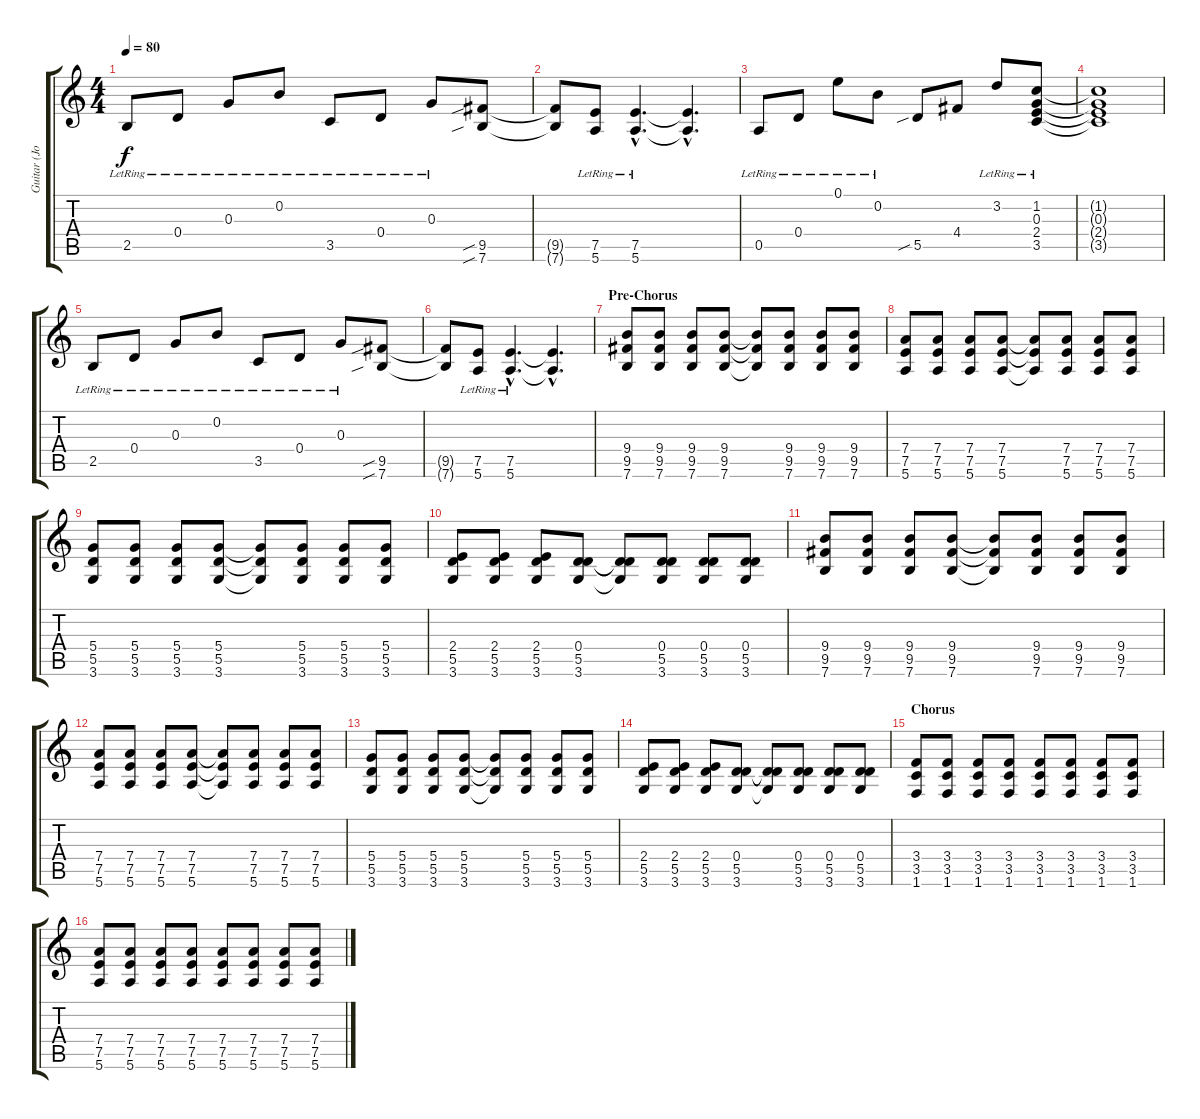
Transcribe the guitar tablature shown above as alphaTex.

\track ("Guitar (John 5)" "Guitar (Jo") {instrument acousticguitarnylon}
\staff {score tabs}
\tuning (E4 B3 G3 D3 A2 E2) {hide}
\ts (4 4)
\tempo 80
\clef g2
\ks c
2.5{lr}.8{dy f} 0.4{lr}.8 0.3{lr}.8 0.2{lr}.8 3.5{lr}.8 0.4{lr}.8 0.3{lr}.8 (9.5{sib} 7.6{sib}).8 |
(9.5{t} 7.6{t}).8 (7.5{lr} 5.6{lr}).8 (7.5{hac lr} 5.6{hac lr}).4{d} (7.5{hac t} 5.6{hac t}).4{d} |
0.5{lr}.8 0.4{lr}.8 0.1{lr}.8 0.2{lr}.8 5.5{sib}.8 4.4.8 3.2{lr}.8 (1.2{lr} 0.3{lr} 2.4{lr} 3.5{lr}).8 |
(1.2{t} 0.3{t} 2.4{t} 3.5{t}).1 |
2.5{lr}.8 0.4{lr}.8 0.3{lr}.8 0.2{lr}.8 3.5{lr}.8 0.4{lr}.8 0.3{lr}.8 (9.5{sib} 7.6{sib}).8 |
(9.5{t} 7.6{t}).8 (7.5{lr} 5.6{lr}).8 (7.5{hac lr} 5.6{hac lr}).4{d} (7.5{hac t} 5.6{hac t}).4{d} |
\section ("" "Pre-Chorus")
(9.4 9.5 7.6).8{volume 13 balance 16 instrument overdrivenguitar} (9.4 9.5 7.6).8 (9.4 9.5 7.6).8 (9.4 9.5 7.6).8 (9.4{t} 9.5{t} 7.6{t}).8 (9.4 9.5 7.6).8 (9.4 9.5 7.6).8 (9.4 9.5 7.6).8 |
(7.4 7.5 5.6).8 (7.4 7.5 5.6).8 (7.4 7.5 5.6).8 (7.4 7.5 5.6).8 (7.4{t} 7.5{t} 5.6{t}).8 (7.4 7.5 5.6).8 (7.4 7.5 5.6).8 (7.4 7.5 5.6).8 |
(5.4 5.5 3.6).8 (5.4 5.5 3.6).8 (5.4 5.5 3.6).8 (5.4 5.5 3.6).8 (5.4{t} 5.5{t} 3.6{t}).8 (5.4 5.5 3.6).8 (5.4 5.5 3.6).8 (5.4 5.5 3.6).8 |
(2.4 5.5 3.6).8 (2.4 5.5 3.6).8 (2.4 5.5 3.6).8 (0.4 5.5 3.6).8 (0.4{t} 5.5{t} 3.6{t}).8 (0.4 5.5 3.6).8 (0.4 5.5 3.6).8 (0.4 5.5 3.6).8 |
(9.4 9.5 7.6).8 (9.4 9.5 7.6).8 (9.4 9.5 7.6).8 (9.4 9.5 7.6).8 (9.4{t} 9.5{t} 7.6{t}).8 (9.4 9.5 7.6).8 (9.4 9.5 7.6).8 (9.4 9.5 7.6).8 |
(7.4 7.5 5.6).8 (7.4 7.5 5.6).8 (7.4 7.5 5.6).8 (7.4 7.5 5.6).8 (7.4{t} 7.5{t} 5.6{t}).8 (7.4 7.5 5.6).8 (7.4 7.5 5.6).8 (7.4 7.5 5.6).8 |
(5.4 5.5 3.6).8 (5.4 5.5 3.6).8 (5.4 5.5 3.6).8 (5.4 5.5 3.6).8 (5.4{t} 5.5{t} 3.6{t}).8 (5.4 5.5 3.6).8 (5.4 5.5 3.6).8 (5.4 5.5 3.6).8 |
(2.4 5.5 3.6).8 (2.4 5.5 3.6).8 (2.4 5.5 3.6).8 (0.4 5.5 3.6).8 (0.4{t} 5.5{t} 3.6{t}).8 (0.4 5.5 3.6).8 (0.4 5.5 3.6).8 (0.4 5.5 3.6).8 |
\section ("" "Chorus")
(3.4 3.5 1.6).8{volume 15 balance 16 instrument overdrivenguitar} (3.4 3.5 1.6).8 (3.4 3.5 1.6).8 (3.4 3.5 1.6).8 (3.4 3.5 1.6).8 (3.4 3.5 1.6).8 (3.4 3.5 1.6).8 (3.4 3.5 1.6).8 |
(7.4 7.5 5.6).8 (7.4 7.5 5.6).8 (7.4 7.5 5.6).8 (7.4 7.5 5.6).8 (7.4 7.5 5.6).8 (7.4 7.5 5.6).8 (7.4 7.5 5.6).8 (7.4 7.5 5.6).8
